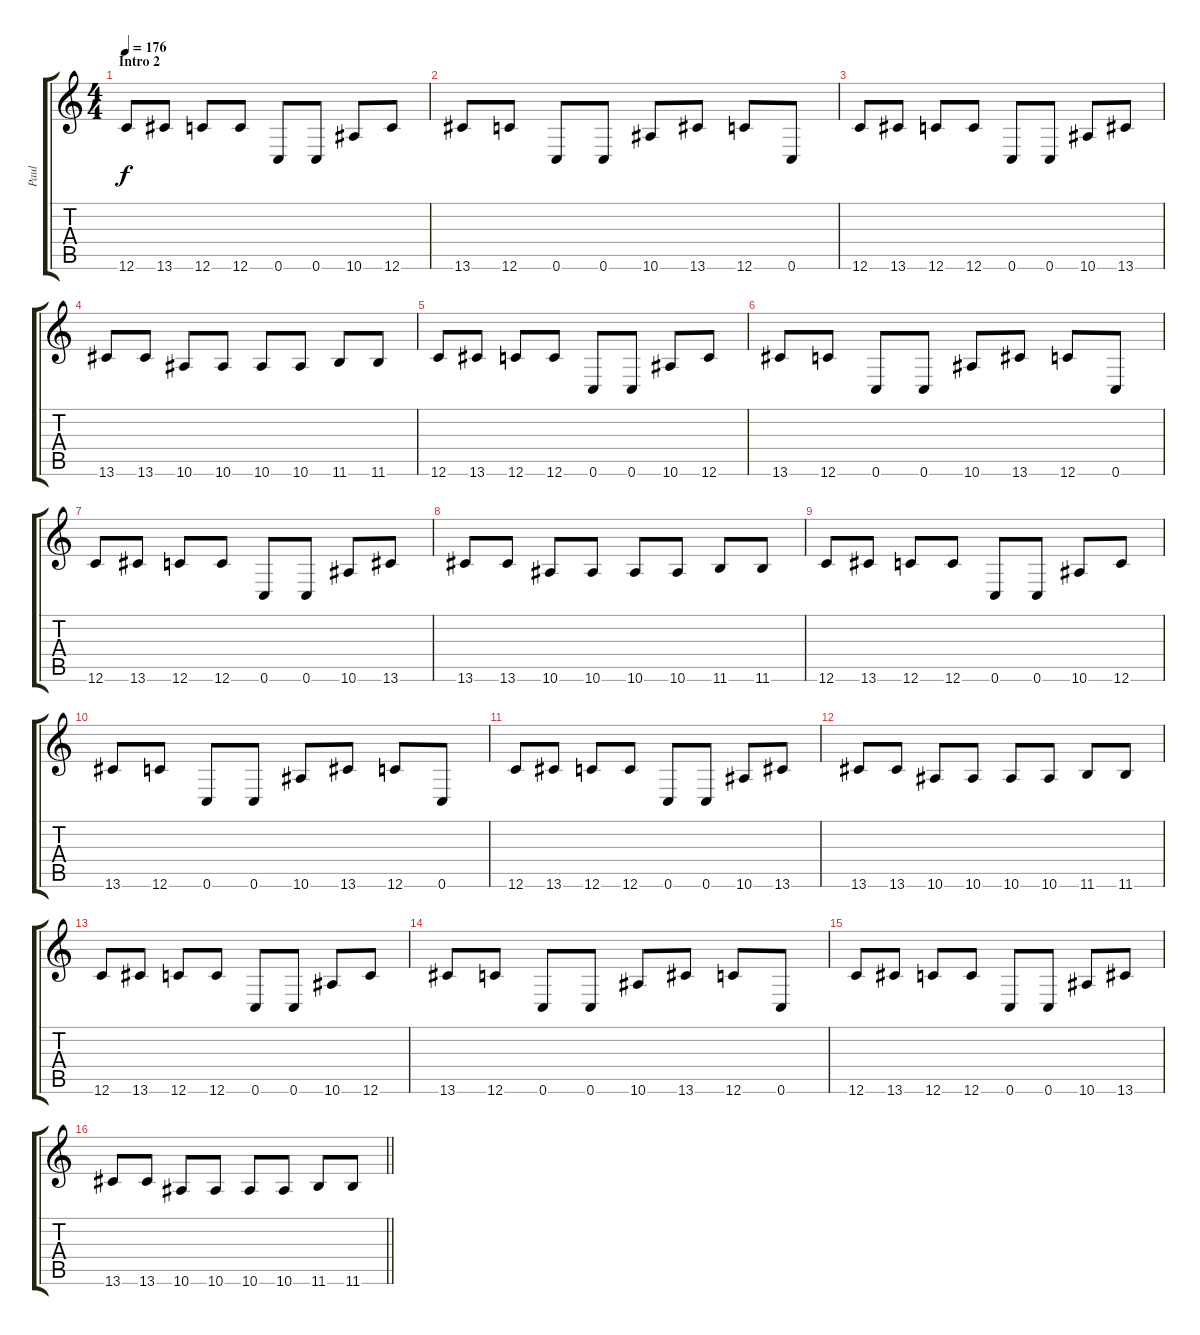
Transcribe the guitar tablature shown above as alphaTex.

\track ("Paul" "Paul") {instrument distortionguitar}
\staff {score tabs}
\tuning (D4 A3 F3 C3 G2 C2) {hide}
\ts (4 4)
\section ("" "Intro 2")
\tempo 176
\clef g2
\ks c
12.6.8{dy f} 13.6.8 12.6.8 12.6.8 0.6.8 0.6.8 10.6.8 12.6.8 |
13.6.8 12.6.8 0.6.8 0.6.8 10.6.8 13.6.8 12.6.8 0.6.8 |
12.6.8 13.6.8 12.6.8 12.6.8 0.6.8 0.6.8 10.6.8 13.6.8 |
13.6.8 13.6.8 10.6.8 10.6.8 10.6.8 10.6.8 11.6.8 11.6.8 |
12.6.8 13.6.8 12.6.8 12.6.8 0.6.8 0.6.8 10.6.8 12.6.8 |
13.6.8 12.6.8 0.6.8 0.6.8 10.6.8 13.6.8 12.6.8 0.6.8 |
12.6.8 13.6.8 12.6.8 12.6.8 0.6.8 0.6.8 10.6.8 13.6.8 |
13.6.8 13.6.8 10.6.8 10.6.8 10.6.8 10.6.8 11.6.8 11.6.8 |
12.6.8 13.6.8 12.6.8 12.6.8 0.6.8 0.6.8 10.6.8 12.6.8 |
13.6.8 12.6.8 0.6.8 0.6.8 10.6.8 13.6.8 12.6.8 0.6.8 |
12.6.8 13.6.8 12.6.8 12.6.8 0.6.8 0.6.8 10.6.8 13.6.8 |
13.6.8 13.6.8 10.6.8 10.6.8 10.6.8 10.6.8 11.6.8 11.6.8 |
12.6.8 13.6.8 12.6.8 12.6.8 0.6.8 0.6.8 10.6.8 12.6.8 |
13.6.8 12.6.8 0.6.8 0.6.8 10.6.8 13.6.8 12.6.8 0.6.8 |
12.6.8 13.6.8 12.6.8 12.6.8 0.6.8 0.6.8 10.6.8 13.6.8 |
\barLineRight lightlight
13.6.8 13.6.8 10.6.8 10.6.8 10.6.8 10.6.8 11.6.8 11.6.8
